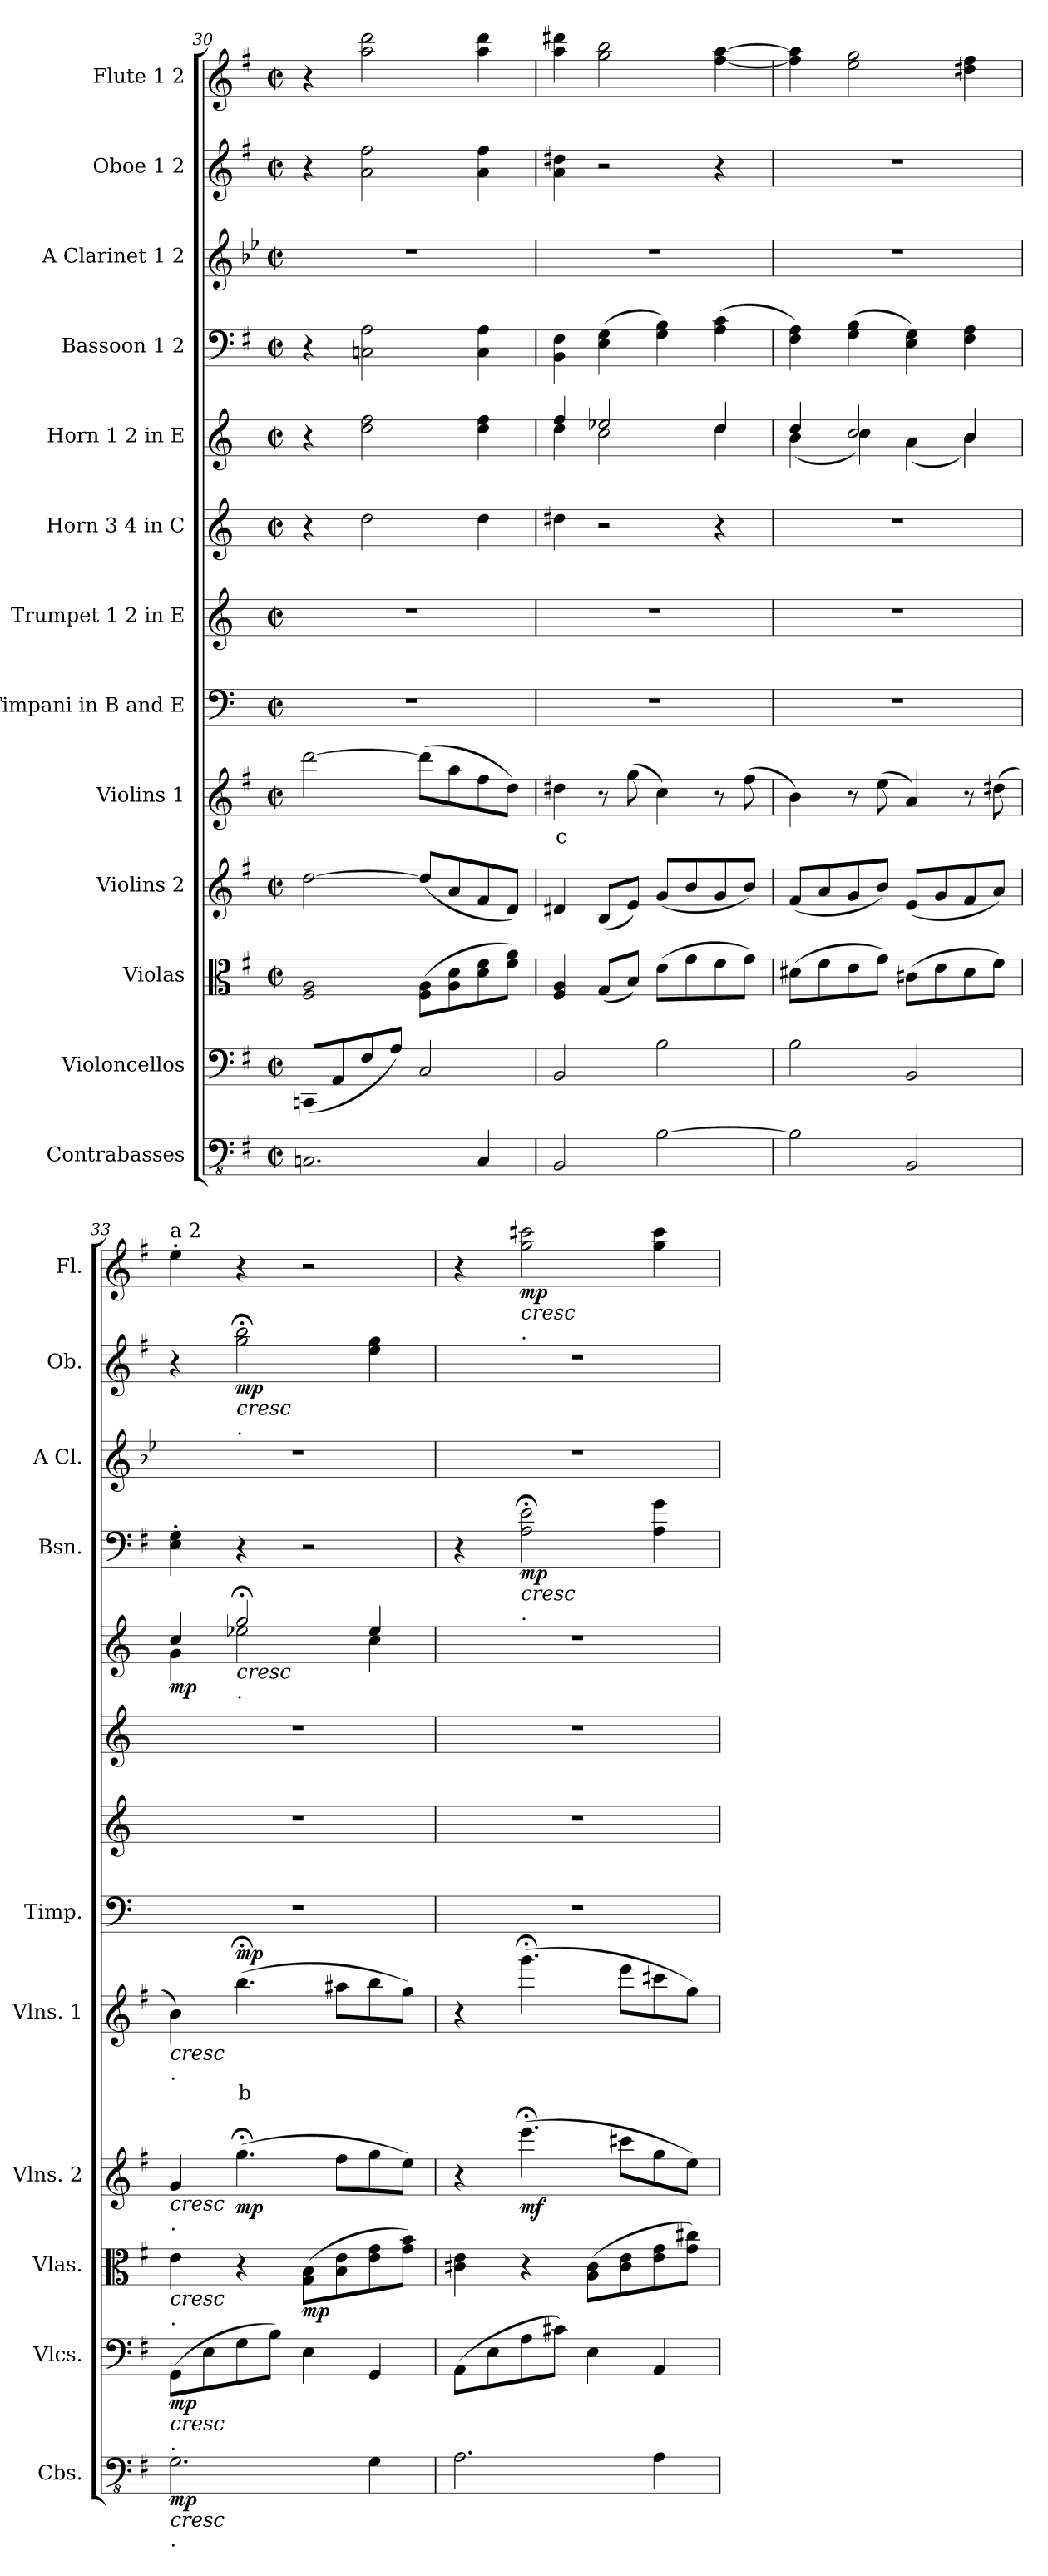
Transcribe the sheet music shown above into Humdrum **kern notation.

**kern	**dynam	**kern	**dynam	**kern	**dynam	**kern	**dynam	**kern	**text	**dynam	**kern	**kern	**kern	**kern	**dynam	**kern	**dynam	**kern	**kern	**dynam	**kern	**dynam
*part13	*part13	*part12	*part12	*part11	*part11	*part10	*part10	*part9	*part9	*part9	*part8	*part7	*part6	*part5	*part5	*part4	*part4	*part3	*part2	*part2	*part1	*part1
*staff13	*staff13	*staff12	*staff12	*staff11	*staff11	*staff10	*staff10	*staff9	*staff9	*staff9	*staff8	*staff7	*staff6	*staff5	*staff5	*staff4	*staff4	*staff3	*staff2	*staff2	*staff1	*staff1
*I"Contrabasses	*	*I"Violoncellos	*	*I"Violas	*	*I"Violins 2	*	*I"Violins 1	*	*	*I"Timpani in B and E	*I"Trumpet 1 2 in E	*I"Horn 3 4  in C	*I"Horn 1 2 in E	*	*I"Bassoon 1 2	*	*I"A Clarinet 1 2	*I"Oboe 1 2	*	*I"Flute 1 2	*
*I'Cbs.	*	*I'Vlcs.	*	*I'Vlas.	*	*I'Vlns. 2	*	*I'Vlns. 1	*	*	*I'Timp.	*	*	*	*	*I'Bsn.	*	*I'A Cl.	*I'Ob.	*	*I'Fl.	*
*clefFv4	*	*clefF4	*	*clefC3	*	*clefG2	*	*clefG2	*	*	*clefF4	*clefG2	*clefG2	*clefG2	*	*clefF4	*	*clefG2	*clefG2	*	*clefG2	*
*	*	*	*	*	*	*	*	*	*	*	*	*ITrd-2c-4	*ITrd7c12	*ITrd5c8	*	*	*	*ITrd2c3	*	*	*	*
*k[f#]	*	*k[f#]	*	*k[f#]	*	*k[f#]	*	*k[f#]	*	*	*k[]	*k[f#c#g#d#]	*k[]	*k[f#c#g#d#]	*	*k[f#]	*	*k[f#]	*k[f#]	*	*k[f#]	*
*M2/2	*	*M2/2	*	*M2/2	*	*M2/2	*	*M2/2	*	*	*M2/2	*M2/2	*M2/2	*M2/2	*	*M2/2	*	*M2/2	*M2/2	*	*M2/2	*
*met(c|)	*	*met(c|)	*	*met(c|)	*	*met(c|)	*	*met(c|)	*	*	*met(c|)	*met(c|)	*met(c|)	*met(c|)	*	*met(c|)	*	*met(c|)	*met(c|)	*	*met(c|)	*
=30	=30	=30	=30	=30	=30	=30	=30	=30	=30	=30	=30	=30	=30	=30	=30	=30	=30	=30	=30	=30	=30	=30
2.CCn/	.	(<8CCn/L	.	2F#/ 2A/	.	[2dd\	.	[2ddd\	.	.	1r	1r	4r	4r	.	4r	.	1r	4r	.	4r	.
.	.	8AA/	.	.	.	.	.	.	.	.	.	.	.	.	.	.	.	.	.	.	.	.
.	.	8F#/	.	.	.	.	.	.	.	.	.	.	2d\	2f#\ 2a\	.	2Cn\ 2A\	.	.	2a\ 2ff#\	.	2aa\ 2ddd\	.
.	.	8A/J)	.	.	.	.	.	.	.	.	.	.	.	.	.	.	.	.	.	.	.	.
.	.	2C/	.	(>8F#\ 8A\L	.	(<8dd/L]	.	(>8ddd\L]	.	.	.	.	.	.	.	.	.	.	.	.	.	.
.	.	.	.	8A\ 8d\	.	8a/	.	8aa\	.	.	.	.	.	.	.	.	.	.	.	.	.	.
4CC/	.	.	.	8d\ 8f#\	.	8f#/	.	8ff#\	.	.	.	.	4d\	4f#\ 4a\	.	4C\ 4A\	.	.	4a\ 4ff#\	.	4aa\ 4ddd\	.
.	.	.	.	8f#\ 8a\J)	.	8d/J)	.	8dd\J)	.	.	.	.	.	.	.	.	.	.	.	.	.	.
=31	=31	=31	=31	=31	=31	=31	=31	=31	=31	=31	=31	=31	=31	=31	=31	=31	=31	=31	=31	=31	=31	=31
!	!	!	!	!	!	!	!	!	!LO:LY:b:color=#FF0000	!	!	!	!	!	!	!	!	!	!	!	!	!
*	*	*	*	*	*	*	*	*	*	*	*	*	*	*^	*	*	*	*	*	*	*	*
2BBB/	.	2BB/	.	4F#/ 4A/	.	4d#X/	.	4dd#X\	c	.	1r	1r	4d#X\	4a/	4f#\	.	4BB\ 4F#\	.	1r	4a\ 4dd#X\	.	4aa\ 4ddd#X\	.
.	.	.	.	(<8G/L	.	(<8B/L	.	8r	.	.	.	.	2r	2gn/	2e\	.	(>4E\ 4G\	.	.	2r	.	2gg\ 2bb\	.
.	.	.	.	8B/J)	.	8e/J)	.	(>8gg\	.	.	.	.	.	.	.	.	.	.	.	.	.	.	.
[2BB\	.	2B\	.	(>8e\L	.	(<8g/L	.	4cc\)	.	.	.	.	.	.	.	.	4G\ 4B\)	.	.	.	.	.	.
.	.	.	.	8g\	.	8b/	.	.	.	.	.	.	.	.	.	.	.	.	.	.	.	.	.
.	.	.	.	8f#\	.	8g/	.	8r	.	.	.	.	4r	4f#/	4f#\	.	(>4A\ 4c\	.	.	4r	.	[4ff#\ [4aa\	.
.	.	.	.	8g\J)	.	8b/J)	.	(>8ff#\	.	.	.	.	.	.	.	.	.	.	.	.	.	.	.
=32	=32	=32	=32	=32	=32	=32	=32	=32	=32	=32	=32	=32	=32	=32	=32	=32	=32	=32	=32	=32	=32	=32	=32
2BB\]	.	2B\	.	(>8d#X\L	.	(<8f#/L	.	4b\)	.	.	1r	1r	1r	4f#/	(<4d#\	.	4F#\ 4A\)	.	1r	1r	.	4ff#\] 4aa\]	.
.	.	.	.	8f#\	.	8a/	.	.	.	.	.	.	.	.	.	.	.	.	.	.	.	.	.
.	.	.	.	8e\	.	8g/	.	8r	.	.	.	.	.	2e/	4e\)	.	(>4G\ 4B\	.	.	.	.	2ee\ 2gg\	.
.	.	.	.	8g\J)	.	8b/J)	.	(>8ee\	.	.	.	.	.	.	.	.	.	.	.	.	.	.	.
2BBB/	.	2BB/	.	(>8c#X\L	.	(<8e/L	.	4a/)	.	.	.	.	.	.	(<4c#\	.	4E\ 4G\)	.	.	.	.	.	.
.	.	.	.	8e\	.	8g/	.	.	.	.	.	.	.	.	.	.	.	.	.	.	.	.	.
.	.	.	.	8d#\	.	8f#/	.	8r	.	.	.	.	.	4d#/	4d#\)	.	4F#\ 4A\	.	.	.	.	4dd#X\ 4ff#\	.
.	.	.	.	8f#\J)	.	8a/J)	.	(>8dd#X\	.	.	.	.	.	.	.	.	.	.	.	.	.	.	.
=33	=33	=33	=33	=33	=33	=33	=33	=33	=33	=33	=33	=33	=33	=33	=33	=33	=33	=33	=33	=33	=33	=33	=33
!	!	!	!	!	!	!	!	!	!	!	!	!	!	!	!	!	!	!	!	!	!	!LO:TX:a:t=a 2	!
!	!	!	!	!	!	!	!	!LO:TX:b:i:t=cresc	!	!	!	!	!	!	!	!	!	!	!	!	!	!	!
!	!	!	!	!	!	!	!	!LO:TX:b:t=.	!	!	!	!	!	!	!	!	!	!	!	!	!	!	!
!	!	!	!	!	!	!LO:TX:b:i:t=cresc	!	!	!	!	!	!	!	!	!	!	!	!	!	!	!	!	!
!	!	!	!	!	!	!LO:TX:b:t=.	!	!	!	!	!	!	!	!	!	!	!	!	!	!	!	!	!
!	!	!	!	!LO:TX:b:i:t=cresc	!	!	!	!	!	!	!	!	!	!	!	!	!	!	!	!	!	!	!
!	!	!	!	!LO:TX:b:t=.	!	!	!	!	!	!	!	!	!	!	!	!	!	!	!	!	!	!	!
!	!	!LO:TX:b:i:t=cresc	!	!	!	!	!	!	!	!	!	!	!	!	!	!	!	!	!	!	!	!	!
!	!	!LO:TX:b:t=.	!	!	!	!	!	!	!	!	!	!	!	!	!	!	!	!	!	!	!	!	!
!LO:TX:b:i:t=cresc	!	!	!	!	!	!	!	!	!	!	!	!	!	!	!	!	!	!	!	!	!	!	!
!LO:TX:b:t=.	!	!	!	!	!	!	!	!	!	!	!	!	!	!	!	!	!	!	!	!	!	!	!
!	!LO:DY:b	!	!LO:DY:b	!	!	!	!	!	!	!	!	!	!	!	!	!LO:DY:b	!	!	!	!	!	!	!
2.GG\	mp	(>8GG\L	mp	4e\	.	4g/	.	4b\)	.	.	1r	1r	1r	4e/	4B\	mp	4E\' 4G\'	.	1r	4r	.	4ee'\	.
.	.	8E\	.	.	.	.	.	.	.	.	.	.	.	.	.	.	.	.	.	.	.	.	.
!	!	!	!	!	!	!	!	!	!	!	!	!	!	!	!	!	!	!	!	!LO:TX:b:i:t=cresc	!	!	!
!	!	!	!	!	!	!	!	!	!	!	!	!	!	!	!	!	!	!	!	!LO:TX:b:t=.	!	!	!
!	!	!	!	!	!	!	!	!	!	!	!	!	!	!LO:TX:b:i:t=cresc	!	!	!	!	!	!	!	!	!
!	!	!	!	!	!	!	!	!	!	!	!	!	!	!LO:TX:b:t=.	!	!	!	!	!	!	!	!	!
!	!	!	!	!	!	!	!LO:DY:b	!	!LO:LY:b:color=#FF0000	!LO:DY:b	!	!	!	!	!	!	!	!	!	!	!LO:DY:b	!	!
.	.	8G\	.	4r	.	(>4.gg;<\	mp	(>4.bb;<\	b	mp	.	.	.	2b;</	2gn\	.	4r	.	.	2gg\;< 2bb\;<	mp	4r	.
.	.	8B\J)	.	.	.	.	.	.	.	.	.	.	.	.	.	.	.	.	.	.	.	.	.
!	!	!	!	!	!LO:DY:b	!	!	!	!	!	!	!	!	!	!	!	!	!	!	!	!	!	!
.	.	4E\	.	(>8G\ 8B\L	mp	.	.	.	.	.	.	.	.	.	.	.	2r	.	.	.	.	2r	.
.	.	.	.	8B\ 8e\	.	8ff#\L	.	8aa#X\L	.	.	.	.	.	.	.	.	.	.	.	.	.	.	.
4GG\	.	4GG/	.	8e\ 8g\	.	8gg\	.	8bb\	.	.	.	.	.	4g/	4e\	.	.	.	.	4ee\ 4gg\	.	.	.
.	.	.	.	8g\ 8b\J)	.	8ee\J)	.	8gg\J)	.	.	.	.	.	.	.	.	.	.	.	.	.	.	.
*	*	*	*	*	*	*	*	*	*	*	*	*	*	*v	*v	*	*	*	*	*	*	*	*
=34	=34	=34	=34	=34	=34	=34	=34	=34	=34	=34	=34	=34	=34	=34	=34	=34	=34	=34	=34	=34	=34	=34
2.AA\	.	(>8AA\L	.	4c#X\ 4e\	.	4r	.	4r	.	.	1r	1r	1r	1r	.	4r	.	1r	1r	.	4r	.
.	.	8E\	.	.	.	.	.	.	.	.	.	.	.	.	.	.	.	.	.	.	.	.
!	!	!	!	!	!	!	!	!	!	!	!	!	!	!	!	!	!	!	!	!	!LO:TX:b:i:t=cresc	!
!	!	!	!	!	!	!	!	!	!	!	!	!	!	!	!	!	!	!	!	!	!LO:TX:b:t=.	!
!	!	!	!	!	!	!	!	!	!	!	!	!	!	!	!	!LO:TX:b:i:t=cresc	!	!	!	!	!	!
!	!	!	!	!	!	!	!	!	!	!	!	!	!	!	!	!LO:TX:b:t=.	!	!	!	!	!	!
!	!	!	!	!	!	!	!LO:DY:b	!	!	!	!	!	!	!	!	!	!LO:DY:b	!	!	!	!	!LO:DY:b
.	.	8A\	.	4r	.	(>4.eee;<\	mf	(>4.ggg;<\	.	.	.	.	.	.	.	2A\;< 2e\;<	mp	.	.	.	2gg\ 2ccc#X\	mp
.	.	8c#X\J)	.	.	.	.	.	.	.	.	.	.	.	.	.	.	.	.	.	.	.	.
.	.	4E\	.	(>8A\ 8c#\L	.	.	.	.	.	.	.	.	.	.	.	.	.	.	.	.	.	.
.	.	.	.	8c#\ 8e\	.	8ccc#X\L	.	8eee\L	.	.	.	.	.	.	.	.	.	.	.	.	.	.
4AA\	.	4AA/	.	8e\ 8g\	.	8gg\	.	8ccc#X\	.	.	.	.	.	.	.	4A\ 4g\	.	.	.	.	4gg\ 4ccc#\	.
.	.	.	.	8g\ 8cc#X\J)	.	8ee\J)	.	8gg\J)	.	.	.	.	.	.	.	.	.	.	.	.	.	.
=	=	=	=	=	=	=	=	=	=	=	=	=	=	=	=	=	=	=	=	=	=	=
*-	*-	*-	*-	*-	*-	*-	*-	*-	*-	*-	*-	*-	*-	*-	*-	*-	*-	*-	*-	*-	*-	*-
